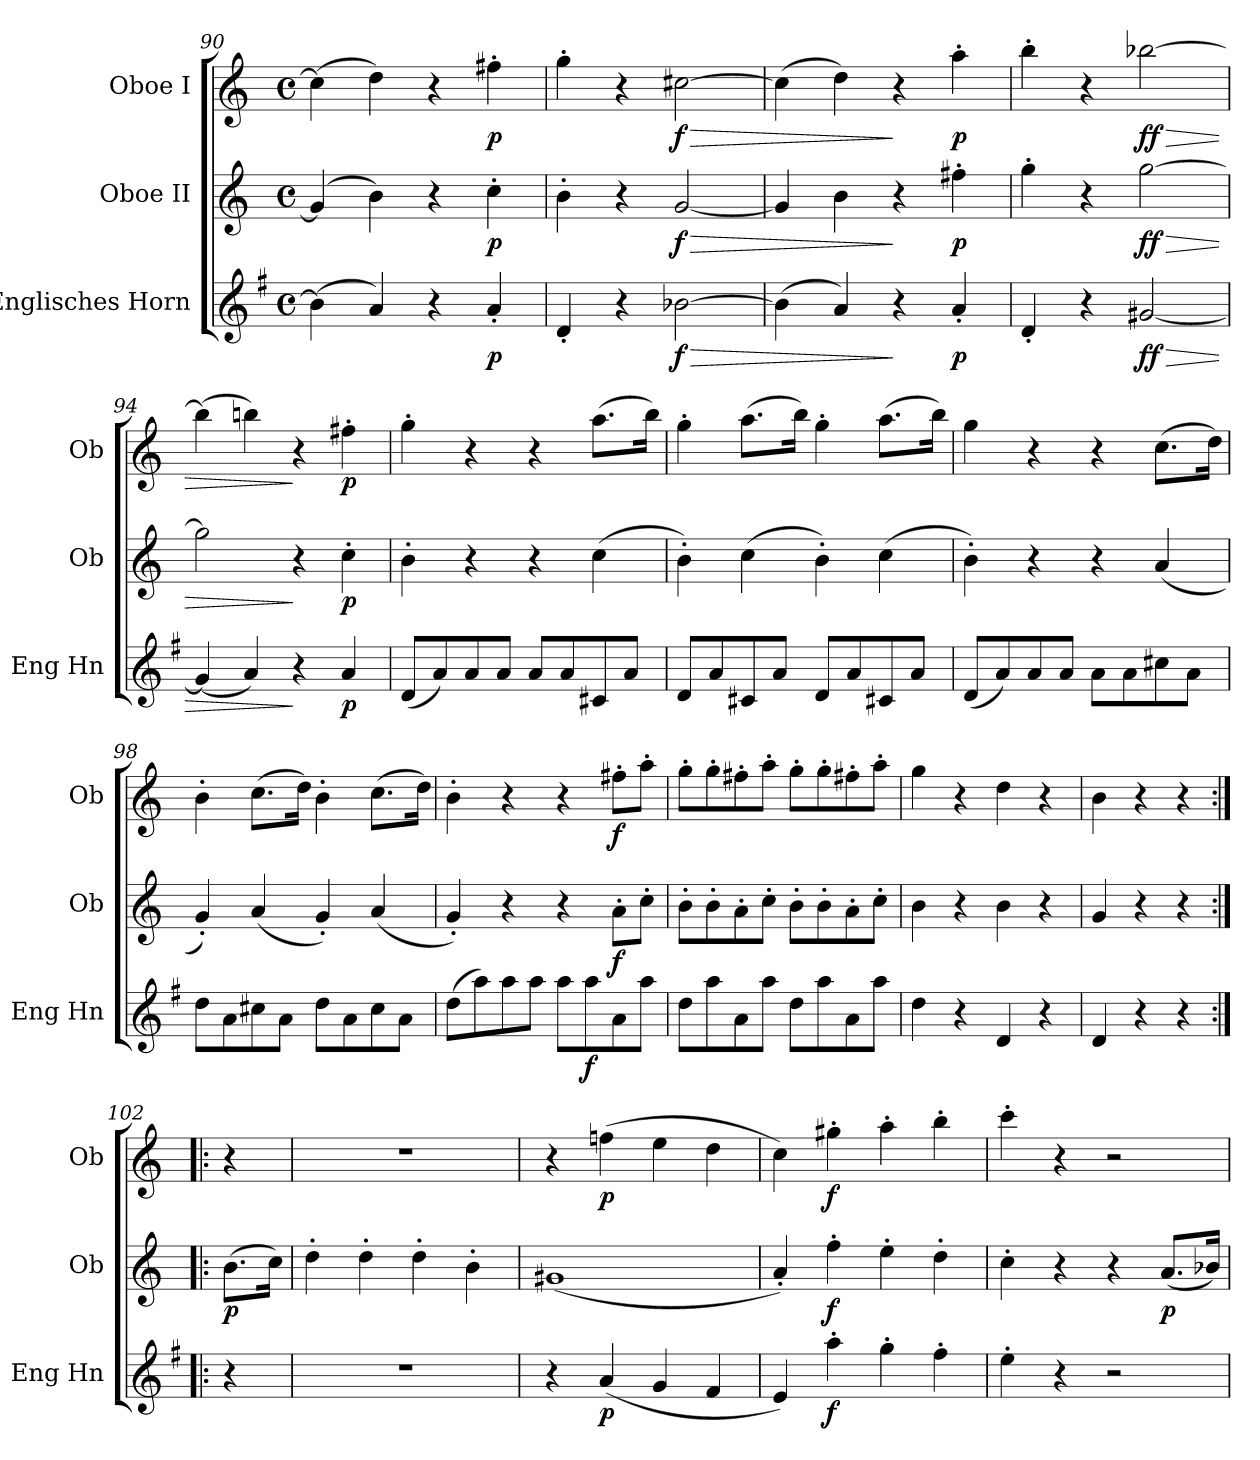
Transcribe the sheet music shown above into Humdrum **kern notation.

**kern	**dynam	**kern	**dynam	**kern	**dynam
*part3	*part3	*part2	*part2	*part1	*part1
*staff3	*staff3	*staff2	*staff2	*staff1	*staff1
*I"Englisches Horn	*	*I"Oboe II	*	*I"Oboe I	*
*I'Eng Hn	*	*I'Ob	*	*I'Ob	*
*clefG2	*	*clefG2	*	*clefG2	*
*ITrd4c7	*	*	*	*	*
*k[]	*	*k[]	*	*k[]	*
*M4/4	*	*M4/4	*	*M4/4	*
*met(c)	*	*met(c)	*	*met(c)	*
=90	=90	=90	=90	=90	=90
(>4e-\]	.	(>4g/]	.	(>4cc#\]	.
4d/)	.	4b\)	.	4dd\)	.
4r	.	4r	.	4r	.
!	!LO:DY:b	!	!LO:DY:b	!	!LO:DY:b
4d'/	p	4cc'\	p	4ff#X'\	p
=91	=91	=91	=91	=91	=91
4G'/	.	4b'\	.	4gg'\	.
4r	.	4r	.	4r	.
!	!LO:HP:b	!	!LO:HP:b	!	!LO:HP:b
!	!LO:DY:n=1:b	!	!LO:DY:n=1:b	!	!LO:DY:n=1:b
[2e-X\	> f	[2g/	> f	[2cc#X\	> f
=92	=92	=92	=92	=92	=92
(>4e-\]	.	4g/]	.	(>4cc#\]	.
4d/)	.	4b\	.	4dd\)	.
4r	]	4r	]	4r	]
!	!LO:DY:b	!	!LO:DY:b	!	!LO:DY:b
4d'/	p	4ff#X'\	p	4aa'\	p
=93	=93	=93	=93	=93	=93
4G'/	.	4gg'\	.	4bb'\	.
4r	.	4r	.	4r	.
!	!LO:HP:b	!	!LO:HP:b	!	!LO:HP:b
!	!LO:DY:n=1:b	!	!LO:DY:n=1:b	!	!LO:DY:n=1:b
[2c#X/	> ff	[2gg\	> ff	[2bb-X\	> ff
=94	=94	=94	=94	=94	=94
(<4c#/]	.	2gg\]	.	(>4bb-\]	.
4d/)	.	.	.	4bbn\)	.
4r	]	4r	]	4r	]
!	!LO:DY:b	!	!LO:DY:b	!	!LO:DY:b
4d/	p	4cc'\	p	4ff#X'\	p
=95	=95	=95	=95	=95	=95
(<8G/L	.	4b'\	.	4gg'\	.
8d/)	.	.	.	.	.
8d/	.	4r	.	4r	.
8d/J	.	.	.	.	.
8d/L	.	4r	.	4r	.
8d/	.	.	.	.	.
8F#X/	.	(>4cc\	.	(>8.aa\L	.
8d/J	.	.	.	.	.
.	.	.	.	16bb\Jk)	.
=96	=96	=96	=96	=96	=96
8G/L	.	4b'\)	.	4gg'\	.
8d/	.	.	.	.	.
8F#X/	.	(>4cc\	.	(>8.aa\L	.
8d/J	.	.	.	.	.
.	.	.	.	16bb\Jk)	.
8G/L	.	4b'\)	.	4gg'\	.
8d/	.	.	.	.	.
8F#X/	.	(>4cc\	.	(>8.aa\L	.
8d/J	.	.	.	.	.
.	.	.	.	16bb\Jk)	.
=97	=97	=97	=97	=97	=97
(<8G/L	.	4b'\)	.	4gg\	.
8d/)	.	.	.	.	.
8d/	.	4r	.	4r	.
8d/J	.	.	.	.	.
8d\L	.	4r	.	4r	.
8d\	.	.	.	.	.
8f#X\	.	(<4a/	.	(>8.cc\L	.
8d\J	.	.	.	.	.
.	.	.	.	16dd\Jk)	.
!!LO:PB:g=z
=98	=98	=98	=98	=98	=98
8g\L	.	4g'/)	.	4b'\	.
8d\	.	.	.	.	.
8f#X\	.	(<4a/	.	(>8.cc\L	.
8d\J	.	.	.	.	.
.	.	.	.	16dd\Jk)	.
8g\L	.	4g'/)	.	4b'\	.
8d\	.	.	.	.	.
8f#\	.	(<4a/	.	(>8.cc\L	.
8d\J	.	.	.	.	.
.	.	.	.	16dd\Jk)	.
=99	=99	=99	=99	=99	=99
(>8g\L	.	4g'/)	.	4b'\	.
8dd\)	.	.	.	.	.
8dd\	.	4r	.	4r	.
8dd\J	.	.	.	.	.
8dd\L	.	4r	.	4r	.
!	!LO:DY:b	!	!	!	!
8dd\	f	.	.	.	.
!	!	!	!LO:DY:b	!	!LO:DY:b
8d\	.	8a'\L	f	8ff#X'\L	f
8dd\J	.	8cc'\J	.	8aa'\J	.
=100	=100	=100	=100	=100	=100
8g\L	.	8b'\L	.	8gg'\L	.
8dd\	.	8b'\	.	8gg'\	.
8d\	.	8a'\	.	8ff#X'\	.
8dd\J	.	8cc'\J	.	8aa'\J	.
8g\L	.	8b'\L	.	8gg'\L	.
8dd\	.	8b'\	.	8gg'\	.
8d\	.	8a'\	.	8ff#X'\	.
8dd\J	.	8cc'\J	.	8aa'\J	.
=101	=101	=101	=101	=101	=101
4g\	.	4b\	.	4gg\	.
4r	.	4r	.	4r	.
4G/	.	4b\	.	4dd\	.
4r	.	4r	.	4r	.
=102	=102	=102	=102	=102	=102
4G/	.	4g/	.	4b\	.
4r	.	4r	.	4r	.
4r	.	4r	.	4r	.
=102X1:|!|:	=102X1:|!|:	=102X1:|!|:	=102X1:|!|:	=102X1:|!|:	=102X1:|!|:
!	!	!	!LO:DY:b	!	!
4r	.	(>8.b\L	p	4r	.
.	.	16cc\Jk)	.	.	.
=103	=103	=103	=103	=103	=103
1r	.	4dd'\	.	1r	.
.	.	4dd'\	.	.	.
.	.	4dd'\	.	.	.
.	.	4b'\	.	.	.
=104	=104	=104	=104	=104	=104
4r	.	(<1g#X	.	4r	.
!	!LO:DY:b	!	!	!	!LO:DY:b
(<4d/	p	.	.	(>4ffn\	p
4c/	.	.	.	4ee\	.
4B/	.	.	.	4dd\	.
=105	=105	=105	=105	=105	=105
4A/)	.	4a'/)	.	4cc\)	.
!	!LO:DY:b	!	!LO:DY:b	!	!LO:DY:b
4dd'\	f	4ff'\	f	4gg#X'\	f
4cc'\	.	4ee'\	.	4aa'\	.
4b'\	.	4dd'\	.	4bb'\	.
!!LO:LB:g=z
=106	=106	=106	=106	=106	=106
4a'\	.	4cc'\	.	4ccc'\	.
4r	.	4r	.	4r	.
2r	.	4r	.	2r	.
!	!	!	!LO:DY:b	!	!
.	.	(<8.a/L	p	.	.
.	.	16b-X/Jk)	.	.	.
=	=	=	=	=	=
*-	*-	*-	*-	*-	*-
